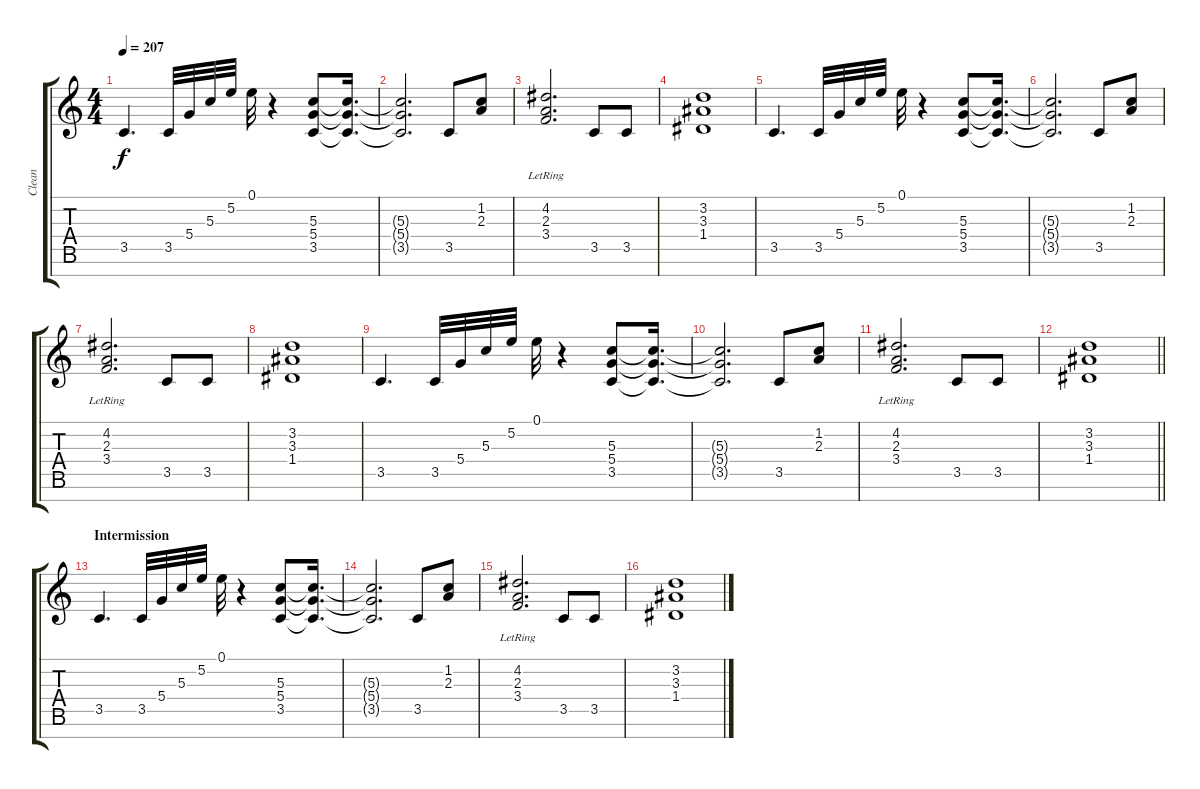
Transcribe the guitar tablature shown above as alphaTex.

\track ("Clean" "Clean") {instrument electricguitarmuted}
\staff {score tabs}
\tuning (E4 B3 G3 D3 A2 E2 B1) {hide}
\ts (4 4)
\tempo 207
\clef g2
\ks c
3.5.4{d dy f} 3.5.32 5.4.32 5.3.32 5.2.32 0.1.32 r.4 (5.3 5.4 3.5).8 (5.3{t} 5.4{t} 3.5{t}).16{d} |
(5.3{t} 5.4{t} 3.5{t}).2{d} 3.5.8 (1.2 2.3).8 |
(4.2{lr} 2.3{lr} 3.4).2{d} 3.5.8 3.5.8 |
(3.2 3.3 1.4).1 |
3.5.4{d} 3.5.32 5.4.32 5.3.32 5.2.32 0.1.32 r.4 (5.3 5.4 3.5).8 (5.3{t} 5.4{t} 3.5{t}).16{d} |
(5.3{t} 5.4{t} 3.5{t}).2{d} 3.5.8 (1.2 2.3).8 |
(4.2{lr} 2.3{lr} 3.4).2{d} 3.5.8 3.5.8 |
(3.2 3.3 1.4).1 |
3.5.4{d} 3.5.32 5.4.32 5.3.32 5.2.32 0.1.32 r.4 (5.3 5.4 3.5).8 (5.3{t} 5.4{t} 3.5{t}).16{d} |
(5.3{t} 5.4{t} 3.5{t}).2{d} 3.5.8 (1.2 2.3).8 |
(4.2{lr} 2.3{lr} 3.4).2{d} 3.5.8 3.5.8 |
\barLineRight lightlight
(3.2 3.3 1.4).1 |
\section ("" "Intermission")
3.5.4{d} 3.5.32 5.4.32 5.3.32 5.2.32 0.1.32 r.4 (5.3 5.4 3.5).8 (5.3{t} 5.4{t} 3.5{t}).16{d} |
(5.3{t} 5.4{t} 3.5{t}).2{d} 3.5.8 (1.2 2.3).8 |
(4.2{lr} 2.3{lr} 3.4).2{d} 3.5.8 3.5.8 |
(3.2 3.3 1.4).1
